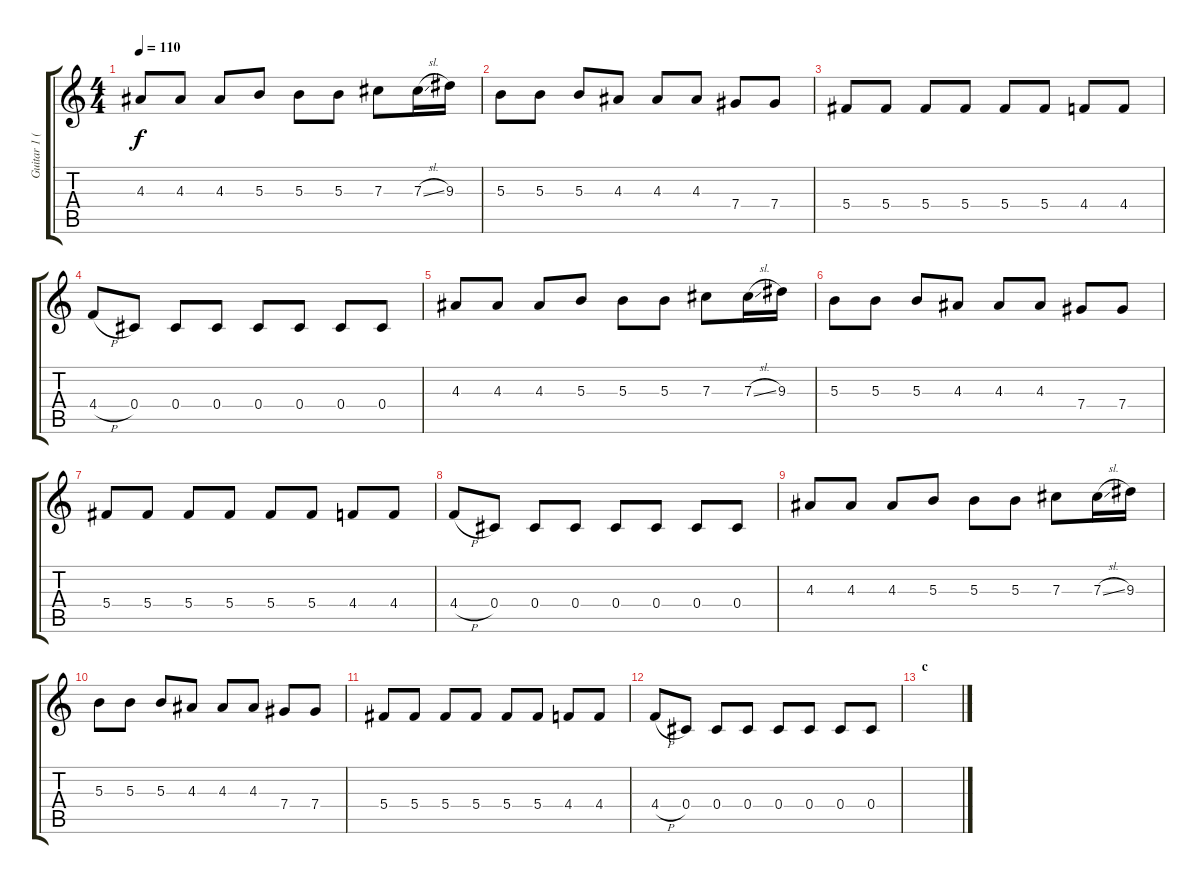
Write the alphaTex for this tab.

\track ("Guitar 1 (Eb)" "Guitar 1 (") {instrument overdrivenguitar}
\staff {score tabs}
\tuning (Eb4 Bb3 Gb3 Db3 Ab2 Eb2) {hide}
\ts (4 4)
\tempo 110
\clef g2
\ks c
4.3.8{dy f} 4.3.8 4.3.8 5.3.8 5.3.8 5.3.8 7.3.8 7.3{sl}.16 9.3.16 |
5.3.8 5.3.8 5.3.8 4.3.8 4.3.8 4.3.8 7.4.8 7.4.8 |
5.4.8 5.4.8 5.4.8 5.4.8 5.4.8 5.4.8 4.4.8 4.4.8 |
4.4{h}.8 0.4.8 0.4.8 0.4.8 0.4.8 0.4.8 0.4.8 0.4.8 |
4.3.8 4.3.8 4.3.8 5.3.8 5.3.8 5.3.8 7.3.8 7.3{sl}.16 9.3.16 |
5.3.8 5.3.8 5.3.8 4.3.8 4.3.8 4.3.8 7.4.8 7.4.8 |
5.4.8 5.4.8 5.4.8 5.4.8 5.4.8 5.4.8 4.4.8 4.4.8 |
4.4{h}.8 0.4.8 0.4.8 0.4.8 0.4.8 0.4.8 0.4.8 0.4.8 |
4.3.8 4.3.8 4.3.8 5.3.8 5.3.8 5.3.8 7.3.8 7.3{sl}.16 9.3.16 |
5.3.8 5.3.8 5.3.8 4.3.8 4.3.8 4.3.8 7.4.8 7.4.8 |
5.4.8 5.4.8 5.4.8 5.4.8 5.4.8 5.4.8 4.4.8 4.4.8 |
4.4{h}.8 0.4.8 0.4.8 0.4.8 0.4.8 0.4.8 0.4.8 0.4.8 |
\section ("" "c")
